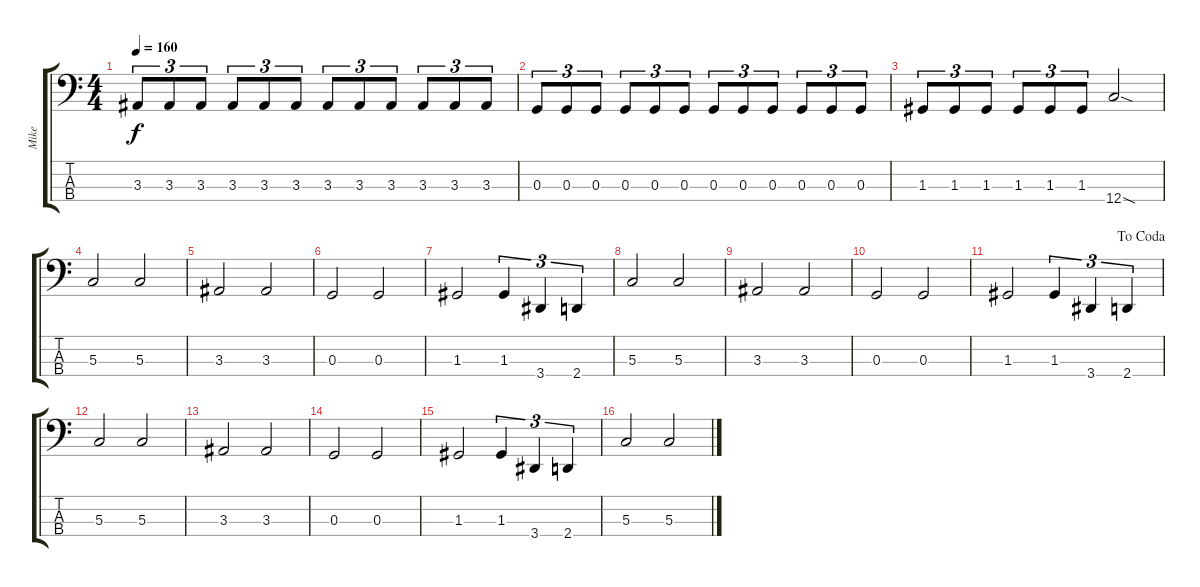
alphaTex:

\track ("Mike" "Mike") {instrument electricbasspick}
\staff {score tabs}
\tuning (F2 C2 G1 C1) {hide}
\ts (4 4)
\tempo 160
\clef f4
\ks c
3.3.8{tu (3 2) dy f} 3.3.8{tu (3 2)} 3.3.8{tu (3 2)} 3.3.8{tu (3 2)} 3.3.8{tu (3 2)} 3.3.8{tu (3 2)} 3.3.8{tu (3 2)} 3.3.8{tu (3 2)} 3.3.8{tu (3 2)} 3.3.8{tu (3 2)} 3.3.8{tu (3 2)} 3.3.8{tu (3 2)} |
0.3.8{tu (3 2)} 0.3.8{tu (3 2)} 0.3.8{tu (3 2)} 0.3.8{tu (3 2)} 0.3.8{tu (3 2)} 0.3.8{tu (3 2)} 0.3.8{tu (3 2)} 0.3.8{tu (3 2)} 0.3.8{tu (3 2)} 0.3.8{tu (3 2)} 0.3.8{tu (3 2)} 0.3.8{tu (3 2)} |
1.3.8{tu (3 2)} 1.3.8{tu (3 2)} 1.3.8{tu (3 2)} 1.3.8{tu (3 2)} 1.3.8{tu (3 2)} 1.3.8{tu (3 2)} 12.4{sod}.2 |
5.3.2 5.3.2 |
3.3.2 3.3.2 |
0.3.2 0.3.2 |
1.3.2 1.3.4{tu (3 2)} 3.4.4{tu (3 2)} 2.4.4{tu (3 2)} |
5.3.2 5.3.2 |
3.3.2 3.3.2 |
0.3.2 0.3.2 |
\jump dacoda
1.3.2 1.3.4{tu (3 2)} 3.4.4{tu (3 2)} 2.4.4{tu (3 2)} |
5.3.2 5.3.2 |
3.3.2 3.3.2 |
0.3.2 0.3.2 |
1.3.2 1.3.4{tu (3 2)} 3.4.4{tu (3 2)} 2.4.4{tu (3 2)} |
5.3.2 5.3.2
